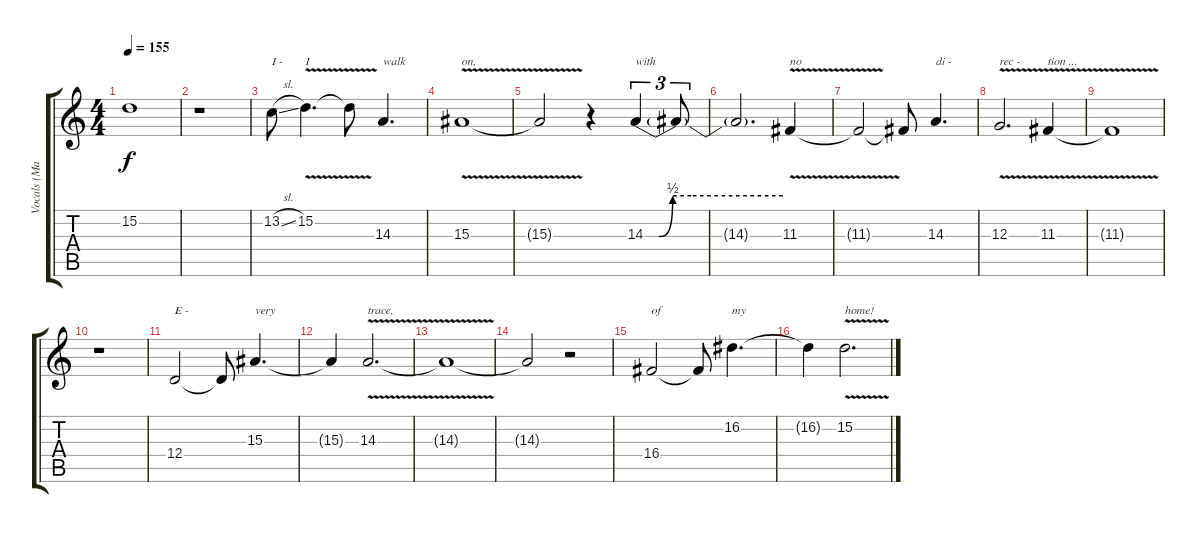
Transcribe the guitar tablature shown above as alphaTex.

\track ("Vocals (Marcela)" "Vocals (Ma") {instrument lead6voice}
\staff {score tabs}
\tuning (E4 B3 G3 D3 A2 E2) {hide}
\ts (4 4)
\tempo 155
\clef g2
\ks c
15.2{t}.1{dy f} |
r.1 |
13.2{sl}.8{txt "I -"} 15.2{v}.4{d txt "I"} 15.2{t}.8 14.3.4{d txt "walk"} |
15.3{v}.1{txt "on,"} |
15.3{t}.2 r.4 14.3{be (custom 0 0 6 0 12 2 20 2 60 2)}.4{tu (3 2) txt "with"} 14.3{t}.8{tu (3 2)} |
14.3{t}.2{d} 11.3{v}.4{txt "no"} |
11.3{t}.2 11.3{t}.8 14.3.4{d txt "di -"} |
12.3{v}.2{d txt "rec -"} 11.3{v}.4{txt "tion ..."} |
11.3{t}.1 |
r.1 |
12.4.2{txt "E -"} 12.4{t}.8 15.3.4{d txt "very"} |
15.3{t}.4 14.3{v}.2{d txt "trace,"} |
14.3{t}.1 |
14.3{t}.2 r.2 |
16.4.2{txt "of"} 16.4{t}.8 16.2.4{d txt "my"} |
16.2{t}.4 15.2{v}.2{d txt "home!"}
